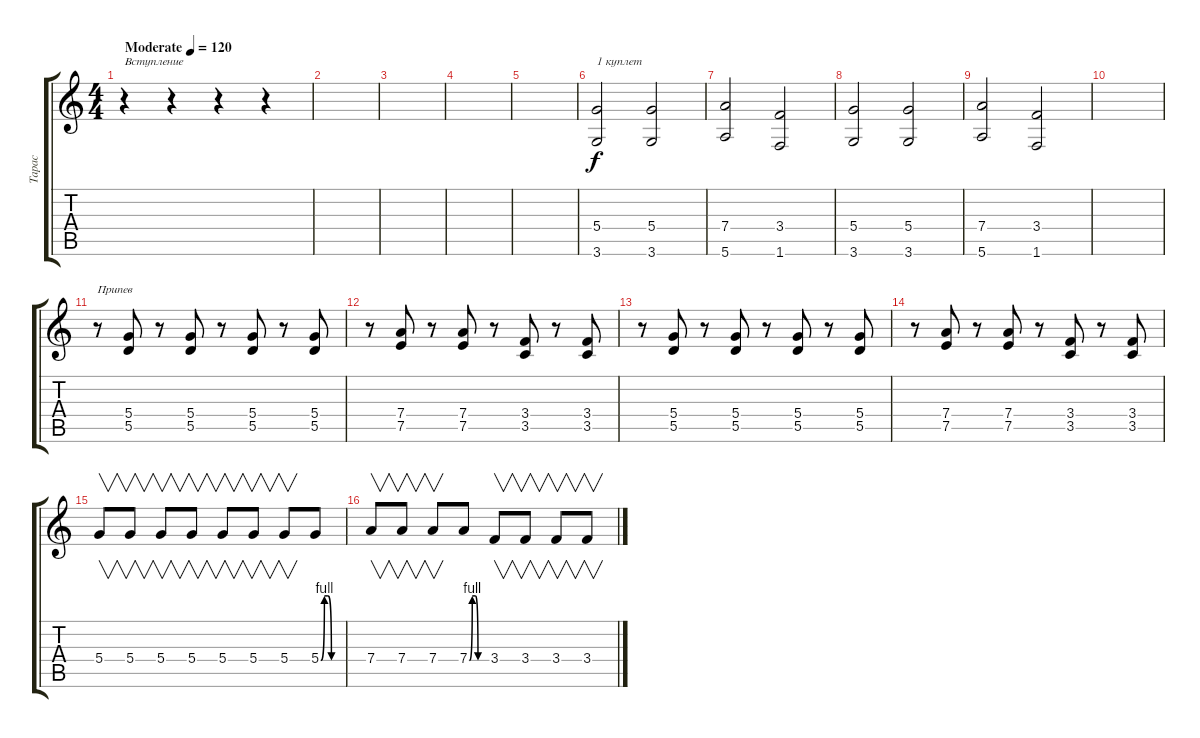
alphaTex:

\track ("Тарас" "Тарас") {instrument overdrivenguitar}
\staff {score tabs}
\tuning (E4 B3 G3 D3 A2 E2) {hide}
\ts (4 4)
\tempo (120 "Moderate")
\clef g2
\ks c
r.4{txt "Вступление" dy f instrument overdrivenguitar} r.4 r.4 r.4 |
|
|
|
|
(5.4 3.6).2{txt "1 куплет"} (5.4 3.6).2 |
(7.4 5.6).2 (3.4 1.6).2 |
(5.4 3.6).2 (5.4 3.6).2 |
(7.4 5.6).2 (3.4 1.6).2 |
|
r.8{txt "Припев"} (5.4 5.5).8 r.8 (5.4 5.5).8 r.8 (5.4 5.5).8 r.8 (5.4 5.5).8 |
r.8 (7.4 7.5).8 r.8 (7.4 7.5).8 r.8 (3.4 3.5).8 r.8 (3.4 3.5).8 |
r.8 (5.4 5.5).8 r.8 (5.4 5.5).8 r.8 (5.4 5.5).8 r.8 (5.4 5.5).8 |
r.8 (7.4 7.5).8 r.8 (7.4 7.5).8 r.8 (3.4 3.5).8 r.8 (3.4 3.5).8 |
5.4.8{v} 5.4.8{v} 5.4.8{v} 5.4.8{v} 5.4.8{v} 5.4.8{v} 5.4.8{v} 5.4{be (custom 0 0 10 4 20 4 30 0 60 0)}.8 |
7.4.8{v} 7.4.8{v} 7.4.8{v} 7.4{be (custom 0 0 10 4 20 4 30 0 60 0)}.8 3.4.8{v} 3.4.8{v} 3.4.8{v} 3.4.8{v}
